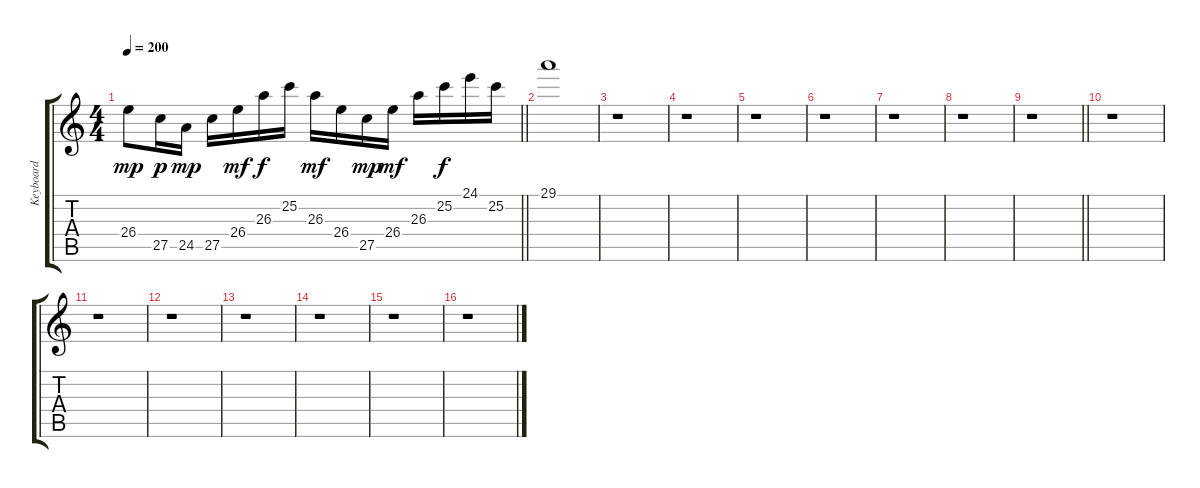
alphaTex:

\track ("Keyboard" "Keyboard") {instrument pad3polysynth}
\staff {score tabs}
\tuning (E4 B3 G3 D3 A2 E2) {hide}
\ts (4 4)
\tempo 200
\clef g2
\barLineRight lightlight
\ks c
26.4.8{dy mp} 27.5.16{dy p} 24.5.16{dy mp} 27.5.16 26.4.16{dy mf} 26.3.16{dy f} 25.2.16 26.3.16{dy mf} 26.4.16 27.5.16{dy mp} 26.4.16{dy mf} 26.3.16 25.2.16{dy f} 24.1.16 25.2.16 |
\section ("" "")
29.1.1 |
r.1 |
r.1 |
r.1 |
r.1 |
r.1 |
r.1 |
\barLineRight lightlight
r.1 |
\section ("" "")
r.1 |
r.1 |
r.1 |
r.1 |
r.1 |
r.1 |
r.1
